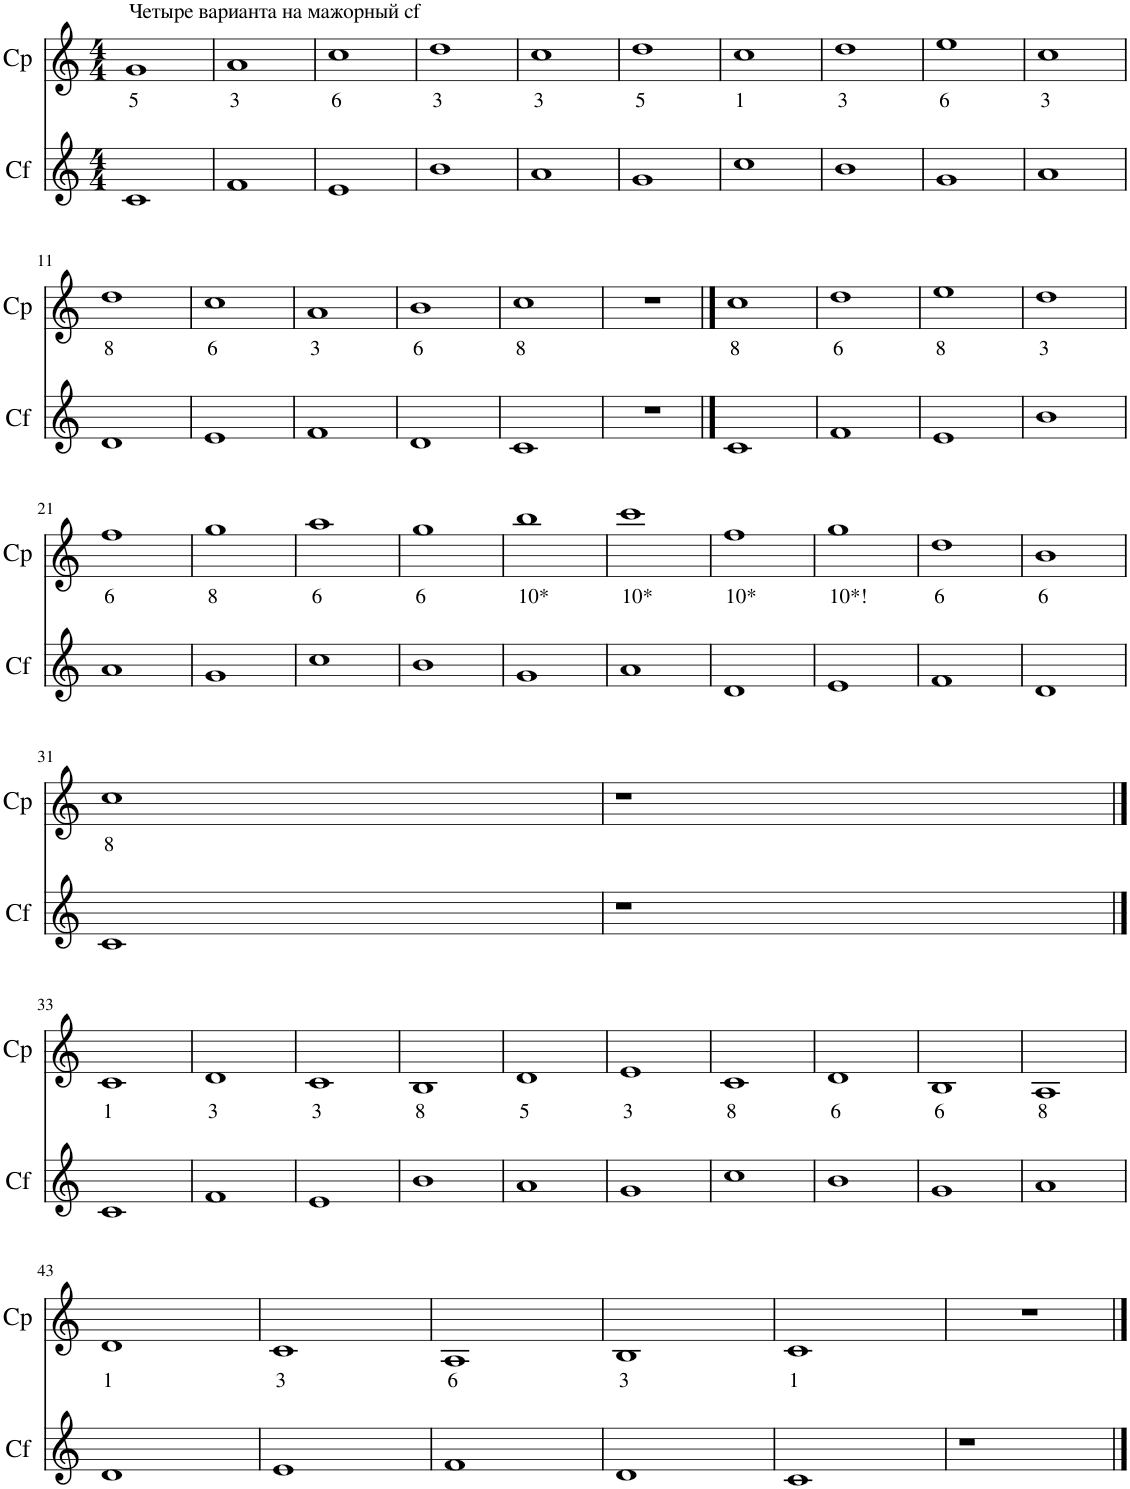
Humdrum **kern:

**kern	**kern
*part2	*part1
*staff2	*staff1
*I"Cf	*I"Cp
*I'Cf	*I'Cp
*clefG2	*clefG2
*k[]	*k[]
*M4/4	*M4/4
=1	=1
!	!LO:TX:a:t=Четыре варианта на мажорный cf
!LO:TX:a:t=5	!
1c	1g
=2	=2
!LO:TX:a:t=3	!
1f	1a
=3	=3
!LO:TX:a:t=6	!
1e	1cc
=4	=4
!LO:TX:a:t=3	!
1b	1dd
=5	=5
!LO:TX:a:t=3	!
1a	1cc
=6	=6
!LO:TX:a:t=5	!
1g	1dd
=7	=7
!LO:TX:a:t=1	!
1cc	1cc
=8	=8
!LO:TX:a:t=3	!
1b	1dd
=9	=9
!LO:TX:a:t=6	!
1g	1ee
=10	=10
!LO:TX:a:t=3	!
1a	1cc
!!LO:LB:g=z
=11	=11
!LO:TX:a:t=8	!
1d	1dd
=12	=12
!LO:TX:a:t=6	!
1e	1cc
=13	=13
!LO:TX:a:t=3	!
1f	1a
=14	=14
!LO:TX:a:t=6	!
1d	1b
=15	=15
!LO:TX:a:t=8	!
1c	1cc
=16	=16
1r	1r
==17	==17
!LO:TX:a:t=8	!
1c	1cc
=18	=18
!LO:TX:a:t=6	!
1f	1dd
=19	=19
!LO:TX:a:t=8	!
1e	1ee
=20	=20
!LO:TX:a:t=3	!
1b	1dd
!!LO:LB:g=z
=21	=21
!LO:TX:a:t=6	!
1a	1ff
=22	=22
!LO:TX:a:t=8	!
1g	1gg
=23	=23
!LO:TX:a:t=6	!
1cc	1aa
=24	=24
!LO:TX:a:t=6	!
1b	1gg
=25	=25
!LO:TX:a:t=10*	!
1g	1bb
=26	=26
!LO:TX:a:t=10*	!
1a	1ccc
=27	=27
!LO:TX:a:t=10*	!
1d	1ff
=28	=28
!LO:TX:a:t=10*!	!
1e	1gg
=29	=29
!LO:TX:a:t=6	!
1f	1dd
=30	=30
!LO:TX:a:t=6	!
1d	1b
!!LO:LB:g=z
=31	=31
!LO:TX:a:t=8	!
1c	1cc
=32	=32
1r	1r
!!LO:LB:g=z
==33	==33
!LO:TX:a:t=1	!
1c	1c
=34	=34
!LO:TX:a:t=3	!
1f	1d
=35	=35
!LO:TX:a:t=3	!
1e	1c
=36	=36
!LO:TX:a:t=8	!
1b	1B
=37	=37
!LO:TX:a:t=5	!
1a	1d
=38	=38
!LO:TX:a:t=3	!
1g	1e
=39	=39
!LO:TX:a:t=8	!
1cc	1c
=40	=40
!LO:TX:a:t=6	!
1b	1d
=41	=41
!LO:TX:a:t=6	!
1g	1B
=42	=42
!LO:TX:a:t=8	!
1a	1A
!!LO:LB:g=z
=43	=43
!LO:TX:a:t=1	!
1d	1d
=44	=44
!LO:TX:a:t=3	!
1e	1c
=45	=45
!LO:TX:a:t=6	!
1f	1A
=46	=46
!LO:TX:a:t=3	!
1d	1B
=47	=47
!LO:TX:a:t=1	!
1c	1c
=48	=48
1r	1r
==	==
*-	*-
